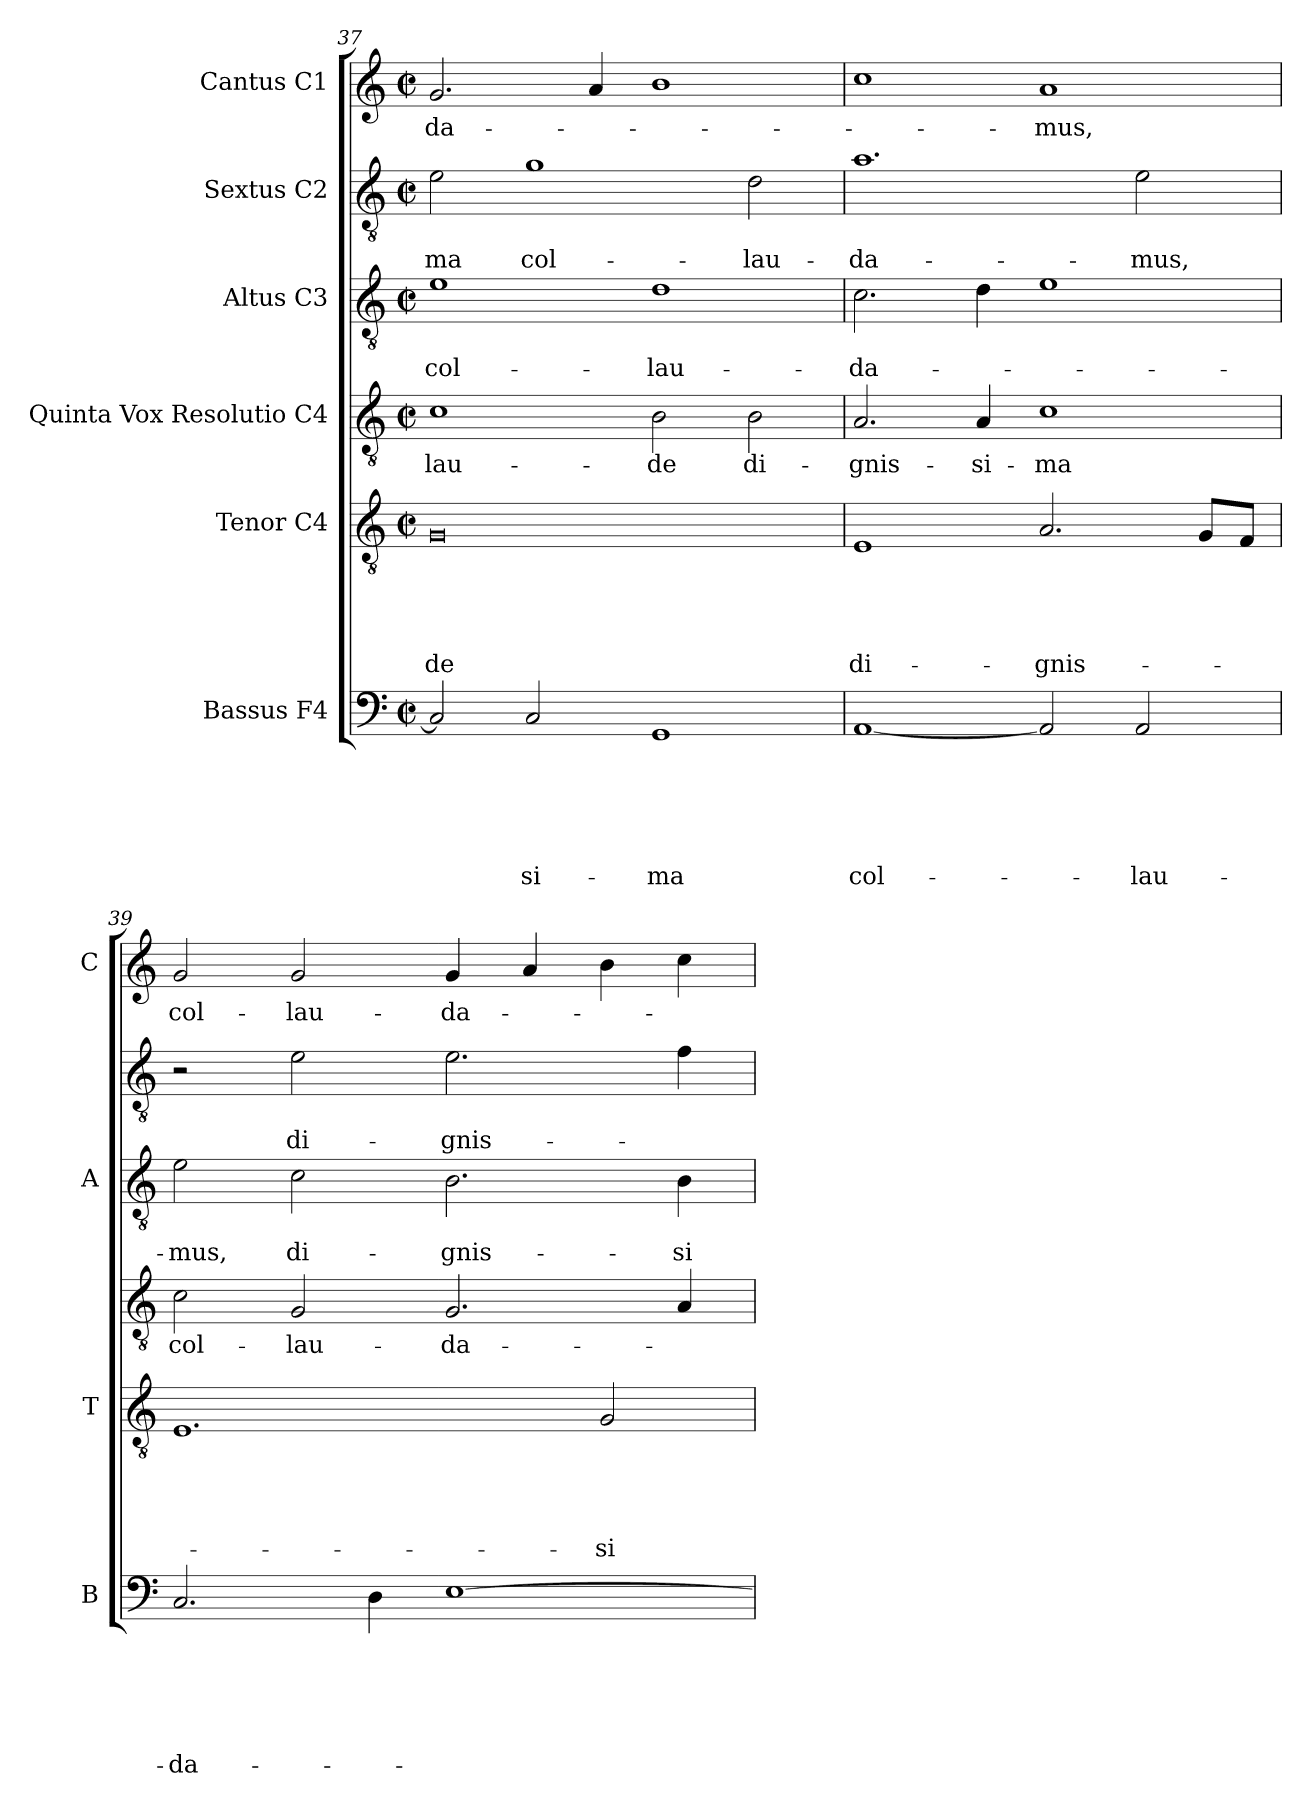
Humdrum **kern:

**kern	**text	**text	**text	**text	**text	**text	**kern	**text	**text	**text	**text	**text	**kern	**text	**kern	**text	**text	**kern	**text	**text	**kern	**text
*part6	*part6	*part6	*part6	*part6	*part6	*part6	*part5	*part5	*part5	*part5	*part5	*part5	*part4	*part4	*part3	*part3	*part3	*part2	*part2	*part2	*part1	*part1
*staff6	*staff6	*staff6	*staff6	*staff6	*staff6	*staff6	*staff5	*staff5	*staff5	*staff5	*staff5	*staff5	*staff4	*staff4	*staff3	*staff3	*staff3	*staff2	*staff2	*staff2	*staff1	*staff1
*I"Bassus F4	*	*	*	*	*	*	*I"Tenor C4	*	*	*	*	*	*I"Quinta Vox Resolutio C4	*	*I"Altus C3	*	*	*I"Sextus C2	*	*	*I"Cantus C1	*
*I'B	*	*	*	*	*	*	*I'T	*	*	*	*	*	*	*	*I'A	*	*	*	*	*	*I'C	*
!!LO:LB:g=z
*clefF4	*	*	*	*	*	*	*clefGv2	*	*	*	*	*	*clefGv2	*	*clefGv2	*	*	*clefGv2	*	*	*clefG2	*
*k[]	*	*	*	*	*	*	*k[]	*	*	*	*	*	*k[]	*	*k[]	*	*	*k[]	*	*	*k[]	*
*C:	*	*	*	*	*	*	*C:	*	*	*	*	*	*C:	*	*C:	*	*	*C:	*	*	*C:	*
*M2/2	*	*	*	*	*	*	*M2/2	*	*	*	*	*	*M2/2	*	*M2/2	*	*	*M2/2	*	*	*M2/2	*
*met(c|)	*	*	*	*	*	*	*met(c|)	*	*	*	*	*	*met(c|)	*	*met(c|)	*	*	*met(c|)	*	*	*met(c|)	*
=37	=37	=37	=37	=37	=37	=37	=37	=37	=37	=37	=37	=37	=37	=37	=37	=37	=37	=37	=37	=37	=37	=37
!	!	!	!	!	!	!	!	!	!	!	!	!LO:LY:b	!	!LO:LY:b	!	!	!LO:LY:b	!	!	!LO:LY:b	!	!LO:LY:b
2C/]	.	.	.	.	.	.	0G	.	.	.	.	-de	1c	lau-	1e	.	col-	2e\	.	-ma	2.g/	-da-
!	!	!	!	!	!	!LO:LY:b	!	!	!	!	!	!	!	!	!	!	!	!	!	!LO:LY:b	!	!
2C/	.	.	.	.	.	-si-	.	.	.	.	.	.	.	.	.	.	.	1g	.	col-	.	.
.	.	.	.	.	.	.	.	.	.	.	.	.	.	.	.	.	.	.	.	.	4a/	.
!	!	!	!	!	!	!LO:LY:b	!	!	!	!	!	!	!	!LO:LY:b	!	!	!LO:LY:b	!	!	!	!	!
1GG	.	.	.	.	.	-ma	.	.	.	.	.	.	2B\	-de	1d	.	-lau-	.	.	.	1b	.
!	!	!	!	!	!	!	!	!	!	!	!	!	!	!LO:LY:b	!	!	!	!	!	!LO:LY:b	!	!
.	.	.	.	.	.	.	.	.	.	.	.	.	2B\	di-	.	.	.	2d\	.	-lau-	.	.
=38	=38	=38	=38	=38	=38	=38	=38	=38	=38	=38	=38	=38	=38	=38	=38	=38	=38	=38	=38	=38	=38	=38
!	!	!	!	!	!	!LO:LY:b	!	!	!	!	!	!LO:LY:b	!	!LO:LY:b	!	!	!LO:LY:b	!	!	!LO:LY:b	!	!
[1AA	.	.	.	.	.	col-	1E	.	.	.	.	di-	2.A/	-gnis-	2.c\	.	-da-	1.a	.	-da-	1cc	.
!	!	!	!	!	!	!	!	!	!	!	!	!	!	!LO:LY:b	!	!	!	!	!	!	!	!
.	.	.	.	.	.	.	.	.	.	.	.	.	4A/	-si-	4d\	.	.	.	.	.	.	.
!	!	!	!	!	!	!	!	!	!	!	!	!LO:LY:b	!	!LO:LY:b	!	!	!	!	!	!	!	!LO:LY:b
2AA/]	.	.	.	.	.	.	2.A/	.	.	.	.	-gnis-	1c	-ma	1e	.	.	.	.	.	1a	-mus,
!	!	!	!	!	!	!LO:LY:b	!	!	!	!	!	!	!	!	!	!	!	!	!	!LO:LY:b	!	!
2AA/	.	.	.	.	.	-lau-	.	.	.	.	.	.	.	.	.	.	.	2e\	.	-mus,	.	.
.	.	.	.	.	.	.	8G/L	.	.	.	.	.	.	.	.	.	.	.	.	.	.	.
.	.	.	.	.	.	.	8F/J	.	.	.	.	.	.	.	.	.	.	.	.	.	.	.
=39	=39	=39	=39	=39	=39	=39	=39	=39	=39	=39	=39	=39	=39	=39	=39	=39	=39	=39	=39	=39	=39	=39
!	!	!	!	!	!	!LO:LY:b	!	!	!	!	!	!	!	!LO:LY:b	!	!	!LO:LY:b	!	!	!	!	!LO:LY:b
2.C/	.	.	.	.	.	-da-	1.E	.	.	.	.	.	2c\	col-	2e\	.	-mus,	2r	.	.	2g/	col-
!	!	!	!	!	!	!	!	!	!	!	!	!	!	!LO:LY:b	!	!	!LO:LY:b	!	!	!LO:LY:b	!	!LO:LY:b
.	.	.	.	.	.	.	.	.	.	.	.	.	2G/	-lau-	2c\	.	di-	2e\	.	di-	2g/	-lau-
4D\	.	.	.	.	.	.	.	.	.	.	.	.	.	.	.	.	.	.	.	.	.	.
!	!	!	!	!	!	!	!	!	!	!	!	!	!	!LO:LY:b	!	!	!LO:LY:b	!	!	!LO:LY:b	!	!LO:LY:b
[1E	.	.	.	.	.	.	.	.	.	.	.	.	2.G/	-da-	2.B\	.	-gnis-	2.e\	.	-gnis-	4g/	-da-
.	.	.	.	.	.	.	.	.	.	.	.	.	.	.	.	.	.	.	.	.	4a/	.
!	!	!	!	!	!	!	!	!	!	!	!	!LO:LY:b	!	!	!	!	!	!	!	!	!	!
.	.	.	.	.	.	.	2G/	.	.	.	.	-si-	.	.	.	.	.	.	.	.	4b\	.
!	!	!	!	!	!	!	!	!	!	!	!	!	!	!	!	!	!LO:LY:b	!	!	!	!	!
.	.	.	.	.	.	.	.	.	.	.	.	.	4A/	.	4B\	.	-si-	4f\	.	.	4cc\	.
=	=	=	=	=	=	=	=	=	=	=	=	=	=	=	=	=	=	=	=	=	=	=
*-	*-	*-	*-	*-	*-	*-	*-	*-	*-	*-	*-	*-	*-	*-	*-	*-	*-	*-	*-	*-	*-	*-
